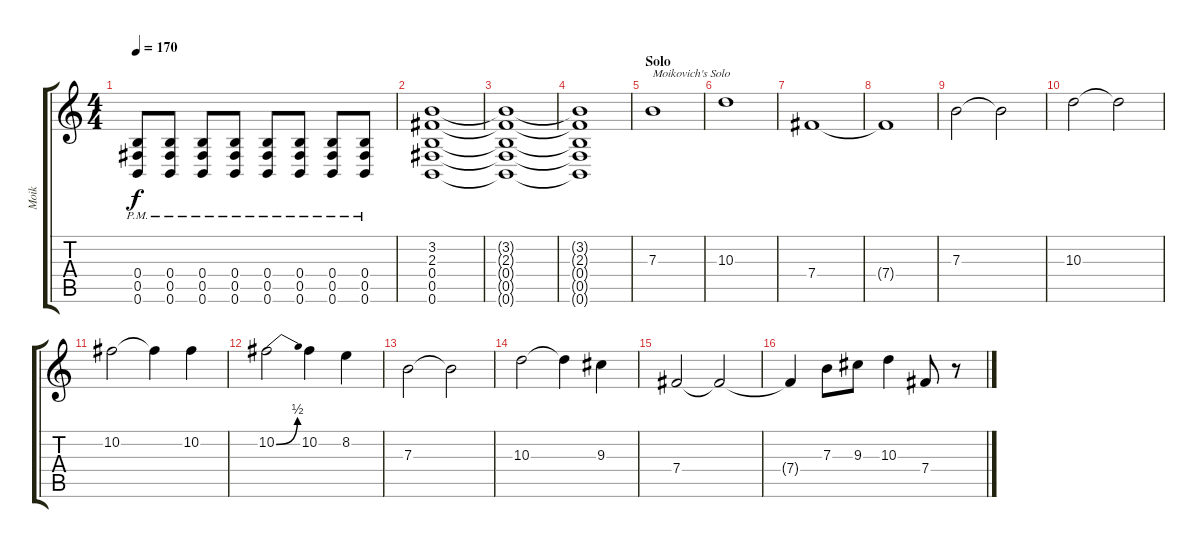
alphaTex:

\track ("Moik" "Moik") {instrument overdrivenguitar}
\staff {score tabs}
\tuning (Db4 Ab3 E3 B2 Gb2 B1) {hide}
\ts (4 4)
\tempo 170
\clef g2
\ks c
(0.4{pm} 0.5{pm} 0.6{pm}).8{dy f} (0.4{pm} 0.5{pm} 0.6{pm}).8 (0.4{pm} 0.5{pm} 0.6{pm}).8 (0.4{pm} 0.5{pm} 0.6{pm}).8 (0.4{pm} 0.5{pm} 0.6{pm}).8 (0.4{pm} 0.5{pm} 0.6{pm}).8 (0.4{pm} 0.5{pm} 0.6{pm}).8 (0.4{pm} 0.5{pm} 0.6{pm}).8 |
(3.2 2.3 0.4 0.5 0.6).1 |
(3.2{t} 2.3{t} 0.4{t} 0.5{t} 0.6{t}).1 |
(3.2{t} 2.3{t} 0.4{t} 0.5{t} 0.6{t}).1 |
\section ("" "Solo")
7.3.1{txt "Moikovich's Solo"} |
10.3.1 |
7.4.1 |
7.4{t}.1 |
7.3.2 7.3{t}.2 |
10.3.2 10.3{t}.2 |
10.2.2 10.2{t}.4 10.2.4 |
10.2{be (bend 0 0 60 2)}.2 10.2.4 8.2.4 |
7.3.2 7.3{t}.2 |
10.3.2 10.3{t}.4 9.3.4 |
7.4.2 7.4{t}.2 |
7.4{t}.4 7.3.8 9.3.8 10.3.4 7.4.8 r.8
